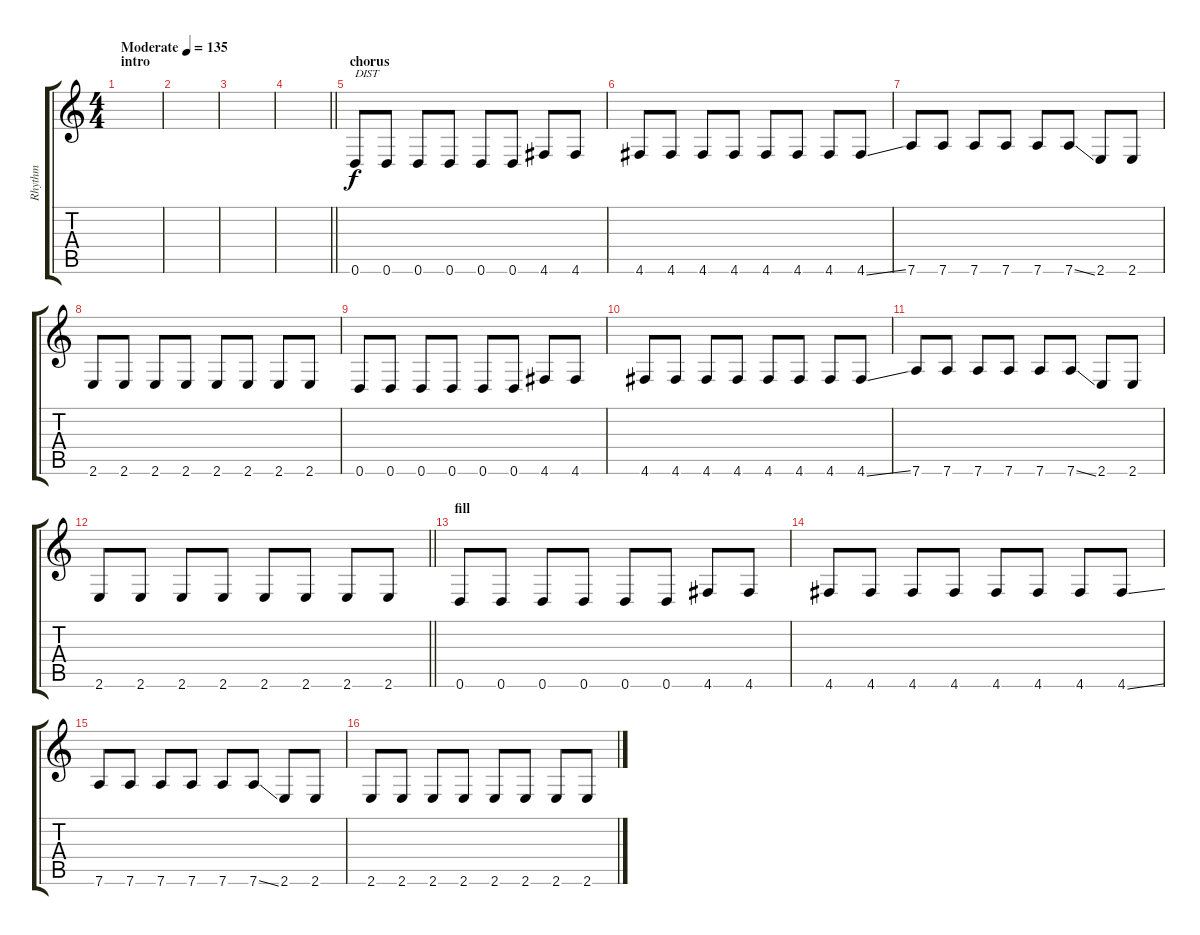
\track ("Rhythm" "Rhythm") {instrument overdrivenguitar}
\staff {score tabs}
\tuning (E4 B3 G3 D3 A2 D2) {hide}
\ts (4 4)
\section ("" "intro")
\tempo (135 "Moderate")
\clef g2
\ks c
|
|
|
\barLineRight lightlight
|
\section ("" "chorus")
0.6.8{txt "DIST"} 0.6.8 0.6.8 0.6.8 0.6.8 0.6.8 4.6.8 4.6.8 |
4.6.8 4.6.8 4.6.8 4.6.8 4.6.8 4.6.8 4.6.8 4.6{ss}.8 |
7.6.8 7.6.8 7.6.8 7.6.8 7.6.8 7.6{ss}.8 2.6.8 2.6.8 |
2.6.8 2.6.8 2.6.8 2.6.8 2.6.8 2.6.8 2.6.8 2.6.8 |
0.6.8 0.6.8 0.6.8 0.6.8 0.6.8 0.6.8 4.6.8 4.6.8 |
4.6.8 4.6.8 4.6.8 4.6.8 4.6.8 4.6.8 4.6.8 4.6{ss}.8 |
7.6.8 7.6.8 7.6.8 7.6.8 7.6.8 7.6{ss}.8 2.6.8 2.6.8 |
\barLineRight lightlight
2.6.8 2.6.8 2.6.8 2.6.8 2.6.8 2.6.8 2.6.8 2.6.8 |
\section ("" "fill")
0.6.8 0.6.8 0.6.8 0.6.8 0.6.8 0.6.8 4.6.8 4.6.8 |
4.6.8 4.6.8 4.6.8 4.6.8 4.6.8 4.6.8 4.6.8 4.6{ss}.8 |
7.6.8 7.6.8 7.6.8 7.6.8 7.6.8 7.6{ss}.8 2.6.8 2.6.8 |
2.6.8 2.6.8 2.6.8 2.6.8 2.6.8 2.6.8 2.6.8 2.6.8
